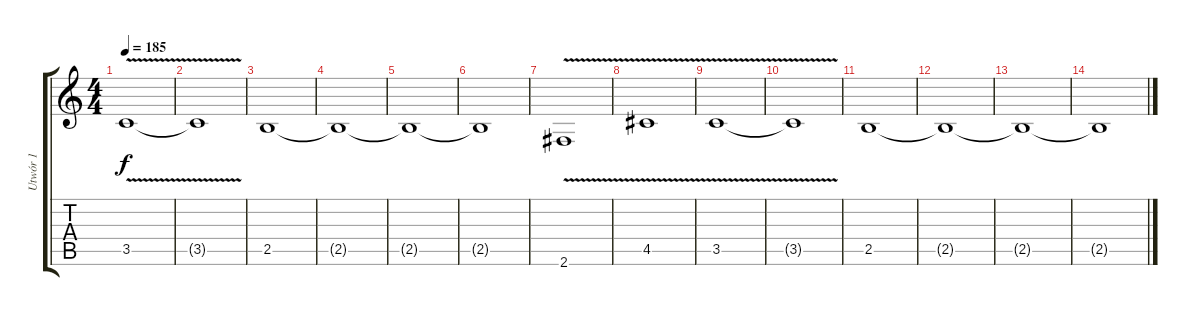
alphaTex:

\track ("Utwór 1" "Utwór 1") {mute instrument overdrivenguitar}
\staff {score tabs}
\tuning (E4 B3 G3 D3 A2 E2) {hide}
\ts (4 4)
\tempo 185
\clef g2
\ks c
3.5{v}.1{dy f} |
3.5{t}.1 |
2.5.1 |
2.5{t}.1 |
2.5{t}.1 |
2.5{t}.1 |
2.6{v}.1 |
4.5{v}.1 |
3.5{v}.1 |
3.5{t}.1 |
2.5.1 |
2.5{t}.1 |
2.5{t}.1 |
2.5{t}.1
